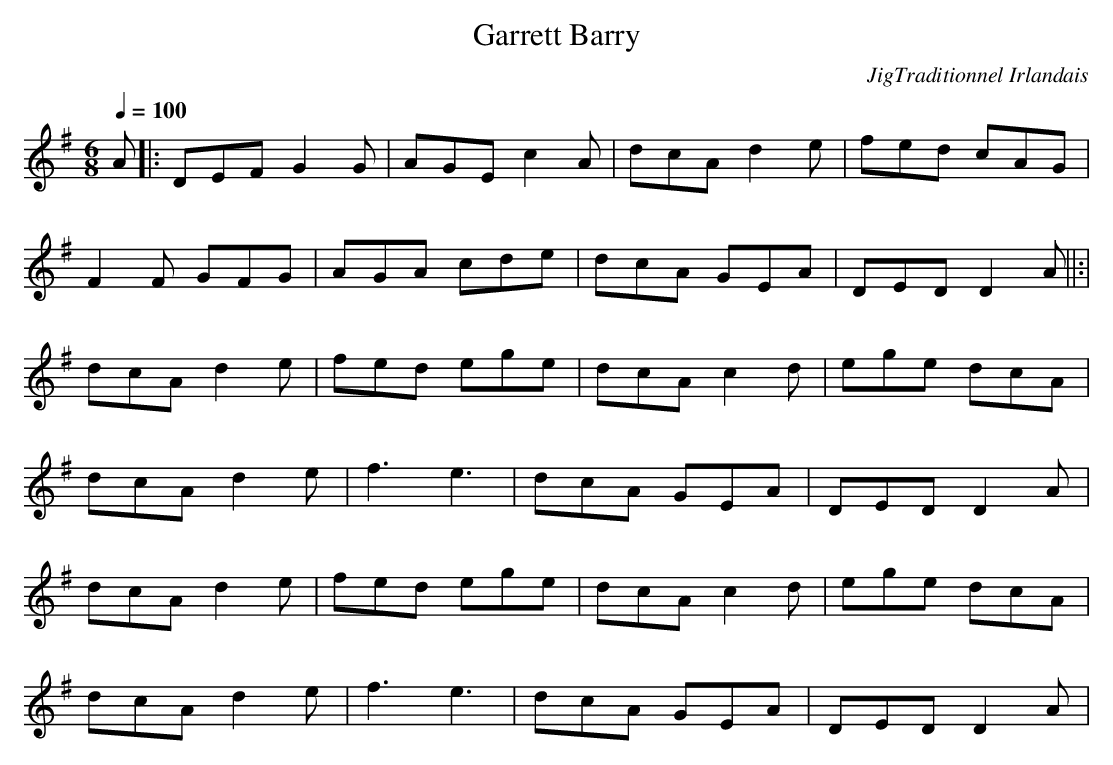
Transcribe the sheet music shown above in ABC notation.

X:1     %Music
T:Garrett Barry     %Tune name
C:JigTraditionnel Irlandais     %Tune composer
Q:1/4=100     %Tempo
V:1     %
     %!STAVE 0 'Mélodie' @
     %!INSTR 'Piano 1' 0 0 @
M:6/8     %Meter
L:1/8     %
K:G
A |:DEF G2 G |AGE c2 A |dcA d2 e |fed cAG |
F2 F GFG |AGA cde |dcA GEA |DED D2 A ||:|
dcA d2 e |fed ege |dcA c2 d |ege dcA |
dcA d2 e |f3 e3 |dcA GEA |DED D2 A |
dcA d2 e |fed ege |dcA c2 d |ege dcA |
dcA d2 e |f3 e3 |dcA GEA |DED D2 A |
     %End of file
